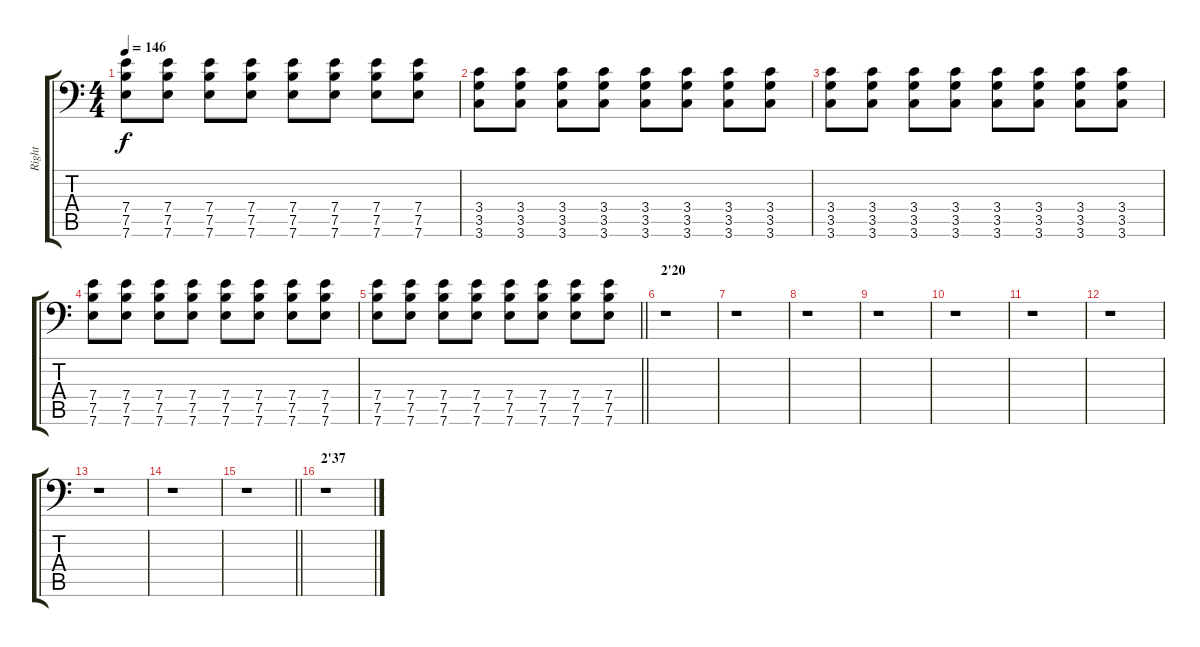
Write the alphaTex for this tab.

\track ("Right" "Right") {instrument distortionguitar}
\staff {score tabs}
\tuning (B3 Gb3 D3 A2 E2 A1) {hide}
\ts (4 4)
\tempo 146
\clef f4
\ks c
(7.4 7.5 7.6).8{dy f} (7.4 7.5 7.6).8 (7.4 7.5 7.6).8 (7.4 7.5 7.6).8 (7.4 7.5 7.6).8 (7.4 7.5 7.6).8 (7.4 7.5 7.6).8 (7.4 7.5 7.6).8 |
(3.4 3.5 3.6).8 (3.4 3.5 3.6).8 (3.4 3.5 3.6).8 (3.4 3.5 3.6).8 (3.4 3.5 3.6).8 (3.4 3.5 3.6).8 (3.4 3.5 3.6).8 (3.4 3.5 3.6).8 |
(3.4 3.5 3.6).8 (3.4 3.5 3.6).8 (3.4 3.5 3.6).8 (3.4 3.5 3.6).8 (3.4 3.5 3.6).8 (3.4 3.5 3.6).8 (3.4 3.5 3.6).8 (3.4 3.5 3.6).8 |
(7.4 7.5 7.6).8 (7.4 7.5 7.6).8 (7.4 7.5 7.6).8 (7.4 7.5 7.6).8 (7.4 7.5 7.6).8 (7.4 7.5 7.6).8 (7.4 7.5 7.6).8 (7.4 7.5 7.6).8 |
\barLineRight lightlight
(7.4 7.5 7.6).8 (7.4 7.5 7.6).8 (7.4 7.5 7.6).8 (7.4 7.5 7.6).8 (7.4 7.5 7.6).8 (7.4 7.5 7.6).8 (7.4 7.5 7.6).8 (7.4 7.5 7.6).8 |
\section ("" "2'20")
r.1 |
r.1 |
r.1 |
r.1 |
r.1 |
r.1 |
r.1 |
r.1 |
r.1 |
\barLineRight lightlight
r.1 |
\section ("" "2'37")
r.1
